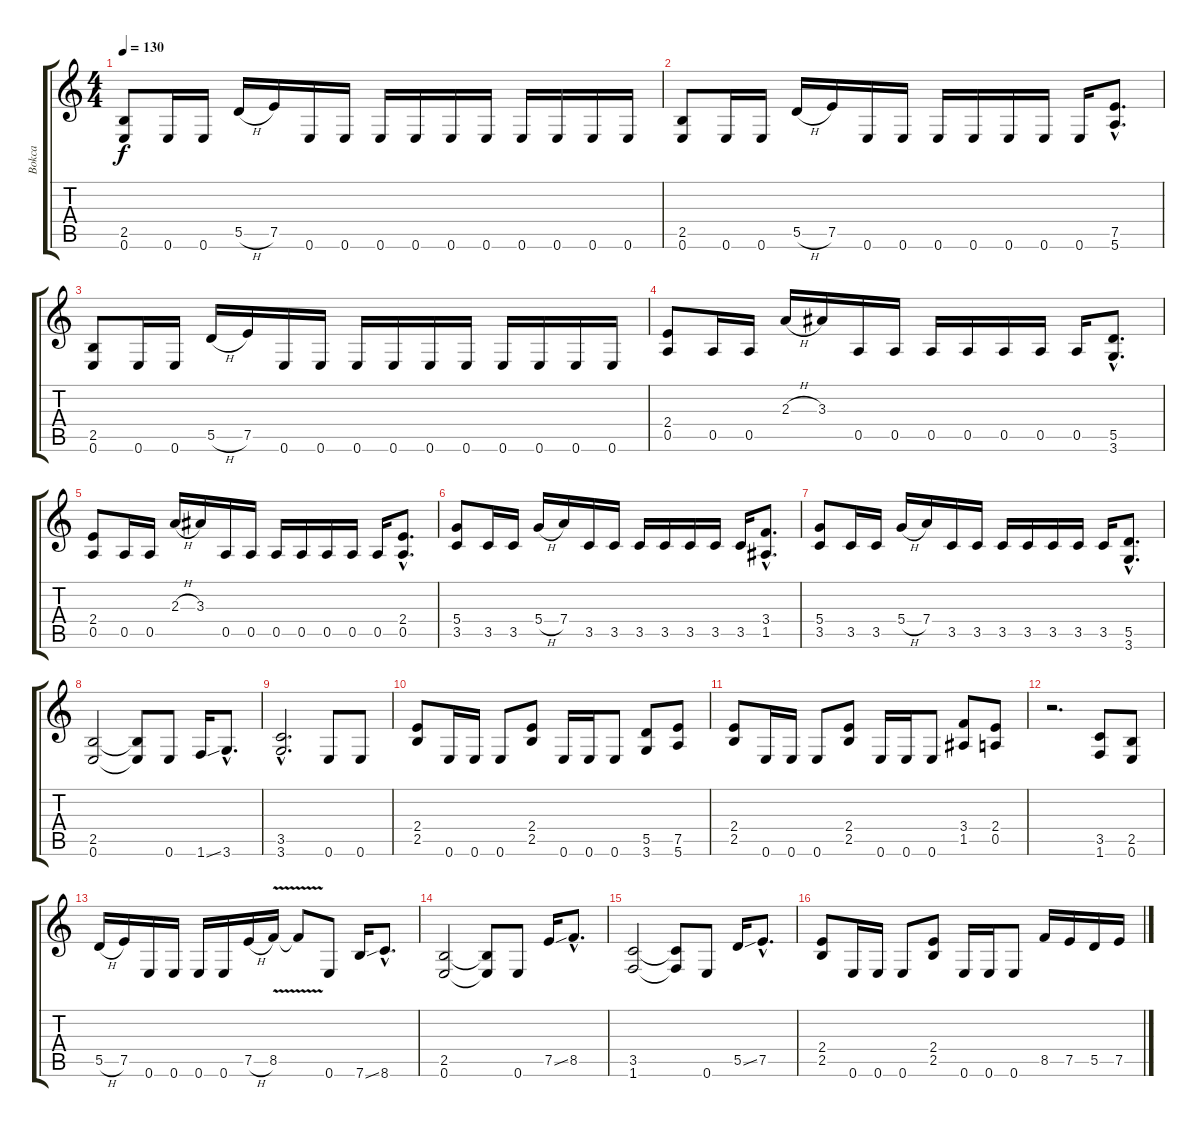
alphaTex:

\track ("Bokca" "Bokca") {instrument overdrivenguitar}
\staff {score tabs}
\tuning (E4 B3 G3 D3 A2 E2) {hide}
\ts (4 4)
\tempo 130
\clef g2
\ks c
(2.5 0.6).8{dy f} 0.6.16 0.6.16 5.5{h}.16 7.5.16 0.6.16 0.6.16 0.6.16 0.6.16 0.6.16 0.6.16 0.6.16 0.6.16 0.6.16 0.6.16 |
(2.5 0.6).8 0.6.16 0.6.16 5.5{h}.16 7.5.16 0.6.16 0.6.16 0.6.16 0.6.16 0.6.16 0.6.16 0.6.16 (7.5{hac} 5.6{hac}).8{d} |
(2.5 0.6).8 0.6.16 0.6.16 5.5{h}.16 7.5.16 0.6.16 0.6.16 0.6.16 0.6.16 0.6.16 0.6.16 0.6.16 0.6.16 0.6.16 0.6.16 |
(2.4 0.5).8 0.5.16 0.5.16 2.3{h}.16 3.3.16 0.5.16 0.5.16 0.5.16 0.5.16 0.5.16 0.5.16 0.5.16 (5.5{hac} 3.6{hac}).8{d} |
(2.4 0.5).8 0.5.16 0.5.16 2.3{h}.16 3.3.16 0.5.16 0.5.16 0.5.16 0.5.16 0.5.16 0.5.16 0.5.16 (2.4{hac} 0.5{hac}).8{d} |
(5.4 3.5).8 3.5.16 3.5.16 5.4{h}.16 7.4.16 3.5.16 3.5.16 3.5.16 3.5.16 3.5.16 3.5.16 3.5.16 (3.4{hac} 1.5{hac}).8{d} |
(5.4 3.5).8 3.5.16 3.5.16 5.4{h}.16 7.4.16 3.5.16 3.5.16 3.5.16 3.5.16 3.5.16 3.5.16 3.5.16 (5.5{hac} 3.6{hac}).8{d} |
(2.5 0.6).2 (2.5{t} 0.6{t}).8 0.6.8 1.6{ss}.16 3.6{hac}.8{d} |
(3.5{hac} 3.6{hac}).2{d} 0.6.8 0.6.8 |
(2.4 2.5).8 0.6.16 0.6.16 0.6.8 (2.4 2.5).8 0.6.16 0.6.16 0.6.8 (5.5 3.6).8 (7.5 5.6).8 |
(2.4 2.5).8 0.6.16 0.6.16 0.6.8 (2.4 2.5).8 0.6.16 0.6.16 0.6.8 (3.4 1.5).8 (2.4 0.5).8 |
r.2{d} (3.5 1.6).8 (2.5 0.6).8 |
5.5{h}.16 7.5.16 0.6.16 0.6.16 0.6.16 0.6.16 7.5{h}.16 8.5{v}.16 8.5{t}.8 0.6.8 7.6{ss}.16 8.6{hac}.8{d} |
(2.5 0.6).2 (2.5{t} 0.6{t}).8 0.6.8 7.5{ss}.16 8.5{hac}.8{d} |
(3.5 1.6).2 (3.5{t} 1.6{t}).8 0.6.8 5.5{ss}.16 7.5{hac}.8{d} |
(2.4 2.5).8 0.6.16 0.6.16 0.6.8 (2.4 2.5).8 0.6.16 0.6.16 0.6.8 8.5.16 7.5.16 5.5.16 7.5.16
